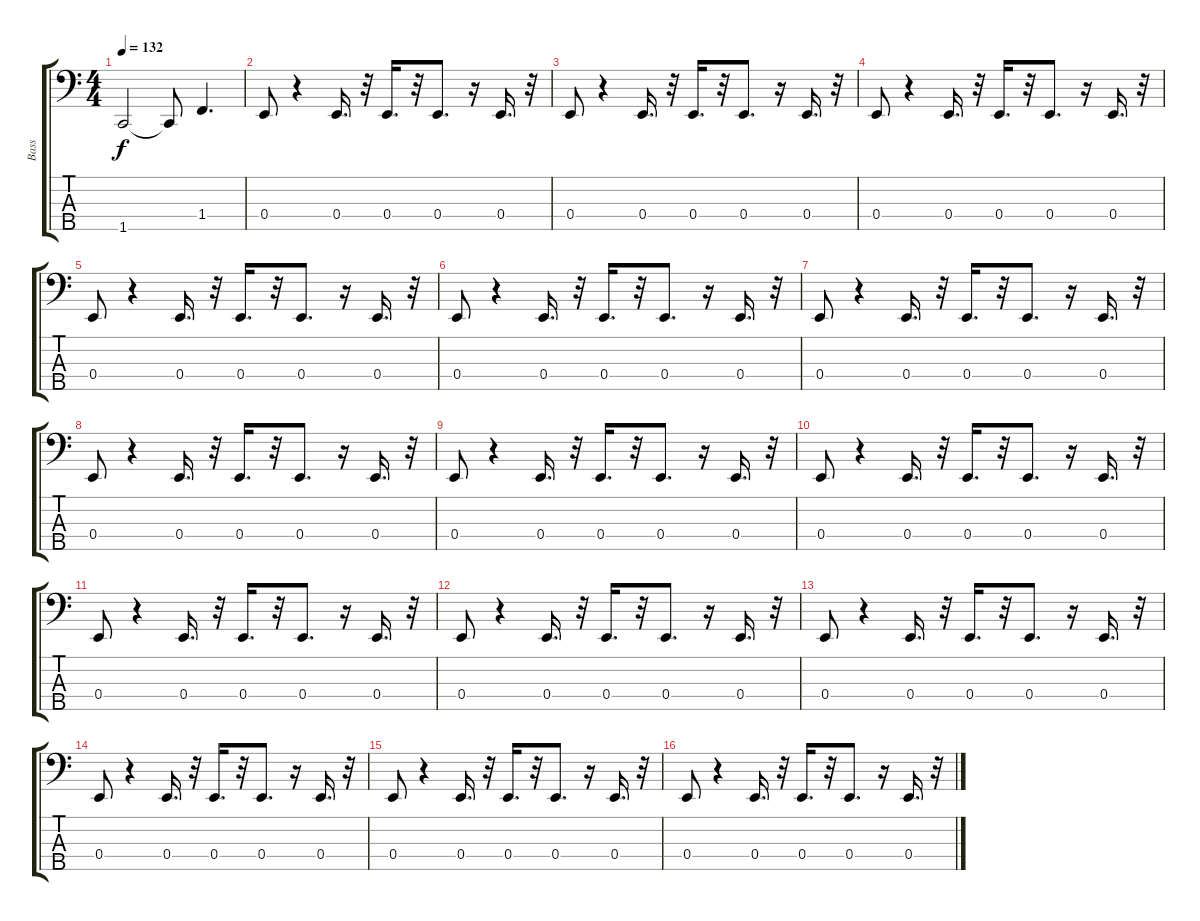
\track ("Bass" "Bass") {instrument synthbass2}
\staff {score tabs}
\tuning (G2 D2 A1 E1 B0) {hide}
\ts (4 4)
\tempo 132
\clef f4
\ks c
1.5{t}.2{dy f} 1.5{t}.8 1.4.4{d} |
0.4.8 r.4 0.4.16{d} r.32 0.4.16{d} r.32 0.4.8{d} r.16 0.4.16{d} r.32 |
0.4.8 r.4 0.4.16{d} r.32 0.4.16{d} r.32 0.4.8{d} r.16 0.4.16{d} r.32 |
0.4.8 r.4 0.4.16{d} r.32 0.4.16{d} r.32 0.4.8{d} r.16 0.4.16{d} r.32 |
0.4.8 r.4 0.4.16{d} r.32 0.4.16{d} r.32 0.4.8{d} r.16 0.4.16{d} r.32 |
0.4.8 r.4 0.4.16{d} r.32 0.4.16{d} r.32 0.4.8{d} r.16 0.4.16{d} r.32 |
0.4.8 r.4 0.4.16{d} r.32 0.4.16{d} r.32 0.4.8{d} r.16 0.4.16{d} r.32 |
0.4.8 r.4 0.4.16{d} r.32 0.4.16{d} r.32 0.4.8{d} r.16 0.4.16{d} r.32 |
0.4.8 r.4 0.4.16{d} r.32 0.4.16{d} r.32 0.4.8{d} r.16 0.4.16{d} r.32 |
0.4.8 r.4 0.4.16{d} r.32 0.4.16{d} r.32 0.4.8{d} r.16 0.4.16{d} r.32 |
0.4.8 r.4 0.4.16{d} r.32 0.4.16{d} r.32 0.4.8{d} r.16 0.4.16{d} r.32 |
0.4.8 r.4 0.4.16{d} r.32 0.4.16{d} r.32 0.4.8{d} r.16 0.4.16{d} r.32 |
0.4.8 r.4 0.4.16{d} r.32 0.4.16{d} r.32 0.4.8{d} r.16 0.4.16{d} r.32 |
0.4.8 r.4 0.4.16{d} r.32 0.4.16{d} r.32 0.4.8{d} r.16 0.4.16{d} r.32 |
0.4.8 r.4 0.4.16{d} r.32 0.4.16{d} r.32 0.4.8{d} r.16 0.4.16{d} r.32 |
0.4.8 r.4 0.4.16{d} r.32 0.4.16{d} r.32 0.4.8{d} r.16 0.4.16{d} r.32
